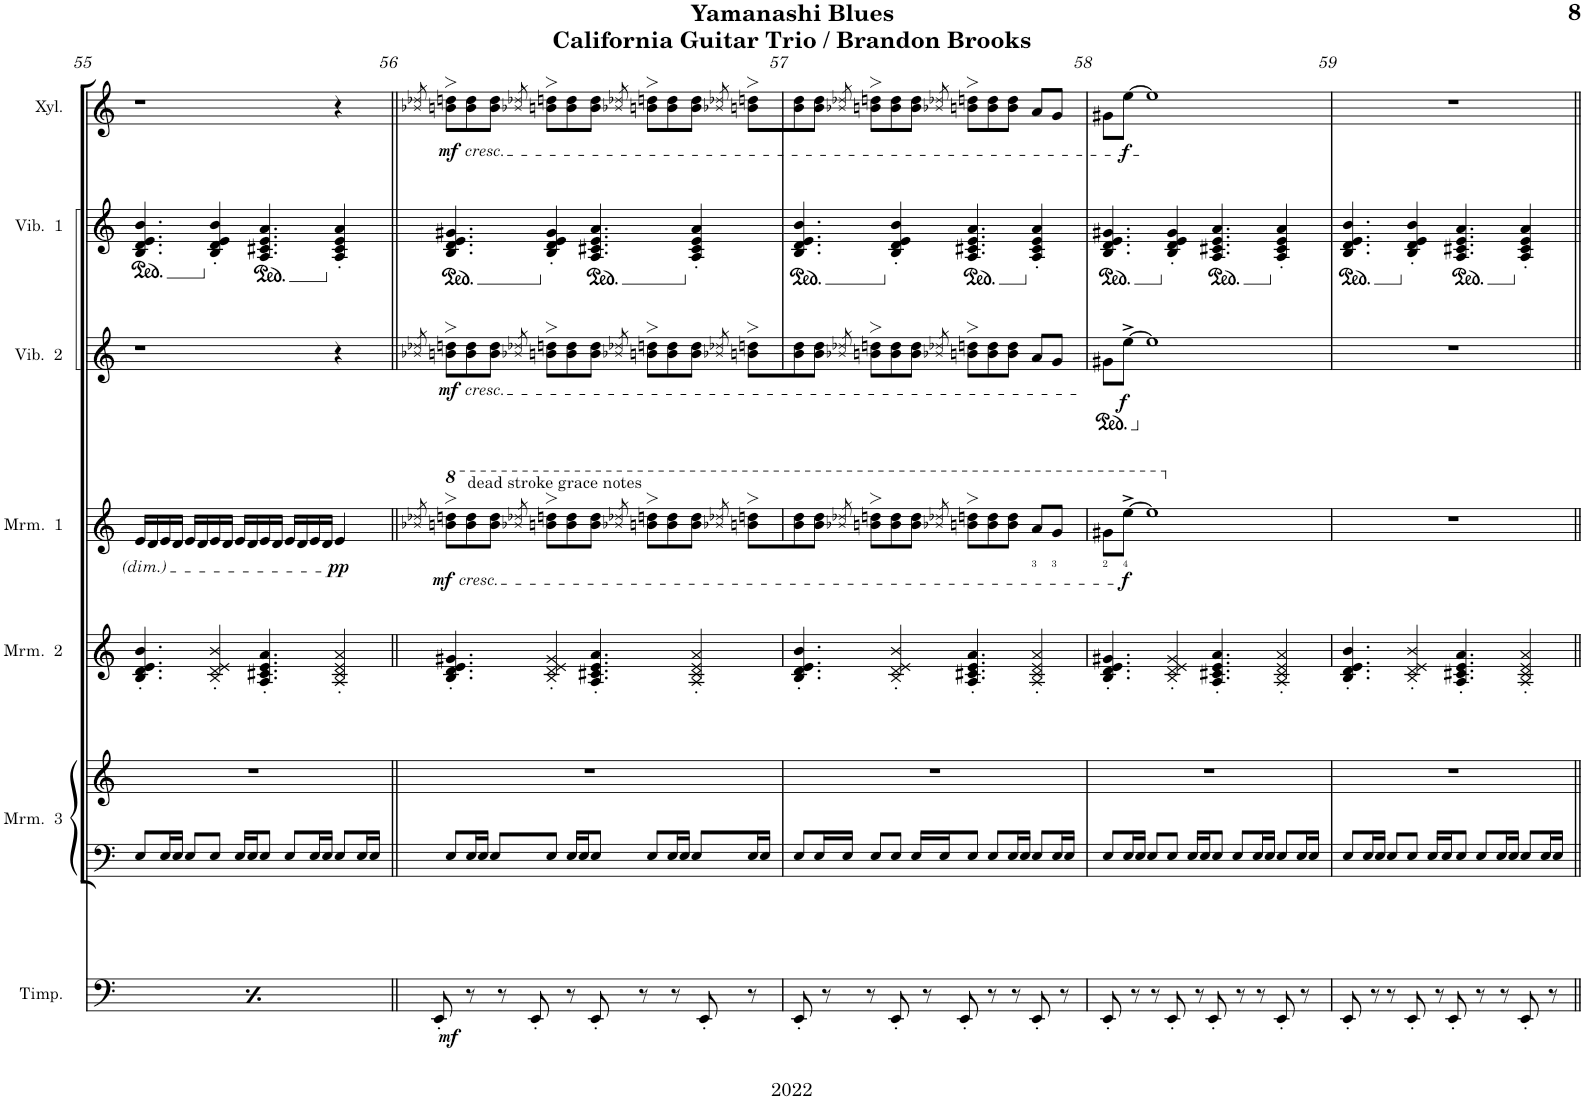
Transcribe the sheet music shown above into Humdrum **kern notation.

**kern	**dynam	**kern	**kern	**kern	**kern	**kern	**dynam	**kern	**kern	**kern	**kern	**dynam	**kern	**dynam	**kern	**kern	**dynam
*part12	*part12	*part11	*part10	*part9	*part8	*part7	*part7	*part6	*part6	*part5	*part4	*part4	*part3	*part3	*part2	*part1	*part1
*staff13	*staff13	*staff12	*staff11	*staff10	*staff9	*staff8	*staff8	*staff7	*staff6	*staff5	*staff4	*staff4	*staff3	*staff3	*staff2	*staff1	*staff1
*I"Xylophone	*	*I"Guitar 3	*I"Guitar 2	*I"Guitar 1	*I"Electric Bass	*I"Timpani	*	*I"Marimba 3	*	*I"Marimba 2	*I"Marimba 1	*	*I"Vibraphone 2	*	*I"Vibraphone 1	*I"Glock / Xylo	*
*I'Xyl.	*	*I'Gtr.  2	*I'Gtr.  2	*I'Gtr.  1	*I'El. B.	*I'Timp.	*	*I'Mrm.  3	*	*I'Mrm.  2	*I'Mrm.  1	*	*I'Vib.  2	*	*I'Vib.  1	*I'Glock / Xylo	*
!!LO:PB:g=z
*clefG2	*	*clefF4	*clefG2	*clefG2	*clefF4	*clefF4	*	*clefF4	*clefG2	*clefG2	*clefG2	*	*clefG2	*	*clefG2	*clefG2	*
*Trd-7c-12	*	*	*	*	*Trd7c12	*	*	*	*	*	*	*	*	*	*	*Trd-7c-12	*
*k[]	*	*k[]	*k[]	*k[]	*k[]	*k[]	*	*k[]	*k[]	*k[]	*k[]	*	*k[]	*	*k[]	*k[]	*
*M5/4	*	*M5/4	*M5/4	*M5/4	*M5/4	*M5/4	*	*M5/4	*M5/4	*M5/4	*M5/4	*	*M5/4	*	*M5/4	*M5/4	*
*	*	*	*	*	*	*	*	*	*	*	*	*	*	*	*ped	*	*
=55	=55	=55	=55	=55	=55	=55	=55	=55	=55	=55	=55	=55	=55	=55	=55	=55	=55
!	!	!	!	!	!	!	!LO:DY:b	!	!	!	!	!	!	!	!	!	!
1r	.	8E\L	4.B' 4.d' 4.e' 4.b'	4%5r	8E'	8EE'/	mf	8E/L	4%5r	4.B/' 4.d/' 4.e/' 4.b/'	16e/LL	.	1r	.	4.B/ 4.d/ 4.e/ 4.b/	1r	.
.	.	.	.	.	.	.	.	.	.	.	16d/	.	.	.	.	.	.
.	.	16E\L	.	.	8r	8r	.	16E/L	.	.	16e/	.	.	.	.	.	.
.	.	16E\J	.	.	.	.	.	16E/JJ	.	.	16d/JJ	.	.	.	.	.	.
.	.	8E\	.	.	8r	8r	.	8E/L	.	.	16e/LL	.	.	.	.	.	.
.	.	.	.	.	.	.	.	.	.	.	16d/	.	.	.	.	.	.
*	*	*	*	*	*	*	*	*	*	*	*	*	*	*	*Xped	*	*
.	.	8E\J	4B' 4d' 4e' 4b'	.	8E'	8EE'/	.	8E/J	.	4B/' 4d/' 4e/' 4b/'	16e/	.	.	.	4B/' 4d/' 4e/' 4b/'	.	.
.	.	.	.	.	.	.	.	.	.	.	16d/JJ	.	.	.	.	.	.
.	.	16E\LL	.	.	8r	8r	.	16E/LL	.	.	16e/LL	.	.	.	.	.	.
.	.	16E\J	.	.	.	.	.	16E/J	.	.	16d/	.	.	.	.	.	.
*	*	*	*	*	*	*	*	*	*	*	*	*	*	*	*ped	*	*
.	.	8E\	4.A' 4.c#X' 4.e' 4.a'	.	8E'	8EE'/	.	8E/J	.	4.A/' 4.c#X/' 4.e/' 4.a/'	16e/	.	.	.	4.A/ 4.c#X/ 4.e/ 4.a/	.	.
.	.	.	.	.	.	.	.	.	.	.	16d/JJ	.	.	.	.	.	.
.	.	8E\	.	.	8r	8r	.	8E/L	.	.	16e/LL	.	.	.	.	.	.
.	.	.	.	.	.	.	.	.	.	.	16d/	.	.	.	.	.	.
.	.	16E\L	.	.	8r	8r	.	16E/L	.	.	16e/	.	.	.	.	.	.
.	.	16E\J	.	.	.	.	.	16E/JJ	.	.	16d/JJ	.	.	.	.	.	.
*	*	*	*	*	*	*	*	*	*	*	*	*	*	*	*Xped	*	*
!	!	!	!	!	!	!	!	!	!	!	!	!LO:DY:b	!	!	!	!	!
4r	.	8E\	4A' 4c#' 4e' 4a'	.	8E'	8EE'/	.	8E/L	.	4A/' 4c#/' 4e/' 4a/'	4e/	pp	4r	.	4A/' 4c#/' 4e/' 4a/'	4r	.
.	.	16E\L	.	.	8r	8r	.	16E/L	.	.	.	.	.	.	.	.	.
.	.	16E\JJ	.	.	.	.	.	16E/JJ	.	.	.	.	.	.	.	.	.
=56||	=56||	=56||	=56||	=56||	=56||	=56||	=56||	=56||	=56||	=56||	=56||	=56||	=56||	=56||	=56||	=56||	=56||
8qb 8qdd	.	.	.	8qb 8qdd	.	.	.	.	.	.	8qbb-X/ 8qddd-X/	.	8qb-X/ 8qdd-X/	.	.	8qb-X/ 8qdd-X/	.
*	*	*	*	*	*	*	*	*	*	*	*8va	*	*	*	*	*	*
*	*	*	*	*	*	*	*	*	*	*	*	*	*	*	*ped	*	*
!	!	!	!	!	!	!	!	!	!	!	!	!	!	!	!	!LO:TX:b:i:t=cresc.	!
!	!	!	!	!	!	!	!	!	!	!	!	!	!LO:TX:b:i:t=cresc.	!	!	!	!
!	!	!	!	!	!	!	!	!	!	!	!LO:TX:a:t=dead stroke grace notes	!	!	!	!	!	!
!	!	!	!	!	!	!	!	!	!	!	!LO:TX:b:i:t=cresc.	!	!	!	!	!	!
!	!LO:DY:b	!	!	!	!	!	!LO:DY:b	!	!	!	!	!LO:DY:b	!	!LO:DY:b	!	!	!LO:DY:b
8b>\ 8dd>\L	mf	8E\L	4.B' 4.d' 4.e' 4.g#X'	8b>\ 8dd>\L	8E'	8EE'/	mf	8E/L	4%5r	4.B/' 4.d/' 4.e/' 4.g#X/'	8bbn\> 8dddn\>L	mf	8bn\> 8ddn\>L	mf	4.B/ 4.d/ 4.e/ 4.g#X/	8bn\> 8ddn\>L	mf
8b\ 8dd\	.	16E\L	.	8b\ 8dd\	8r	8r	.	16E/L	.	.	8bb\ 8ddd\	.	8b\ 8dd\	.	.	8b\ 8dd\	.
.	.	16E\J	.	.	.	.	.	16E/JJ	.	.	.	.	.	.	.	.	.
8b\ 8dd\	.	8E\	.	8b\ 8dd\	8r	8r	.	8E/L	.	.	8bb\ 8ddd\J	.	8b\ 8dd\J	.	.	8b\ 8dd\J	.
8qb\ 8qdd\	.	.	.	8qb\ 8qdd\	.	.	.	.	.	.	8qbb-X/ 8qddd-X/	.	8qb-X/ 8qdd-X/	.	.	8qb-X/ 8qdd-X/	.
*	*	*	*	*	*	*	*	*	*	*	*	*	*	*	*Xped	*	*
8b>\ 8dd>\J	.	8E\J	4B' 4d' 4e' 4g#'	8b>\ 8dd>\J	8E'	8EE'/	.	8E/J	.	4B/' 4d/' 4e/' 4g#/'	8bbn\> 8dddn\>L	.	8bn\> 8ddn\>L	.	4B/' 4d/' 4e/' 4g#/'	8bn\> 8ddn\>L	.
8b\ 8dd\L	.	16E\LL	.	8b\ 8dd\L	8r	8r	.	16E/LL	.	.	8bb\ 8ddd\	.	8b\ 8dd\	.	.	8b\ 8dd\	.
.	.	16E\J	.	.	.	.	.	16E/J	.	.	.	.	.	.	.	.	.
*	*	*	*	*	*	*	*	*	*	*	*	*	*	*	*ped	*	*
8b\ 8dd\	.	8E\	4.A' 4.c#X' 4.e' 4.a'	8b\ 8dd\	8E'	8EE'/	.	8E/J	.	4.A/' 4.c#X/' 4.e/' 4.a/'	8bb\ 8ddd\J	.	8b\ 8dd\J	.	4.A/ 4.c#X/ 4.e/ 4.a/	8b\ 8dd\J	.
8qb\ 8qdd\	.	.	.	8qb\ 8qdd\	.	.	.	.	.	.	8qbb-X/ 8qddd-X/	.	8qb-X/ 8qdd-X/	.	.	8qb-X/ 8qdd-X/	.
8b>\ 8dd>\	.	8E\	.	8b>\ 8dd>\	8r	8r	.	8E/L	.	.	8bbn\> 8dddn\>L	.	8bn\> 8ddn\>L	.	.	8bn\> 8ddn\>L	.
8b\ 8dd\	.	16E\L	.	8b\ 8dd\	8r	8r	.	16E/L	.	.	8bb\ 8ddd\	.	8b\ 8dd\	.	.	8b\ 8dd\	.
.	.	16E\J	.	.	.	.	.	16E/JJ	.	.	.	.	.	.	.	.	.
*	*	*	*	*	*	*	*	*	*	*	*	*	*	*	*Xped	*	*
8b\ 8dd\	.	8E\	4A' 4c#' 4e' 4a'	8b\ 8dd\	8E'	8EE'/	.	8E/L	.	4A/' 4c#/' 4e/' 4a/'	8bb\ 8ddd\J	.	8b\ 8dd\J	.	4A/' 4c#/' 4e/' 4a/'	8b\ 8dd\J	.
8qb\ 8qdd\	.	.	.	8qb\ 8qdd\	.	.	.	.	.	.	8qbb-X/ 8qddd-X/	.	8qb-X/ 8qdd-X/	.	.	8qb-X/ 8qdd-X/	.
8b>\ 8dd>\J	.	16E\L	.	8b>\ 8dd>\J	8r	8r	.	16E/L	.	.	8bbn\> 8dddn\>L	.	8bn\> 8ddn\>L	.	.	8bn\> 8ddn\>L	.
.	.	16E\JJ	.	.	.	.	.	16E/JJ	.	.	.	.	.	.	.	.	.
=57	=57	=57	=57	=57	=57	=57	=57	=57	=57	=57	=57	=57	=57	=57	=57	=57	=57
*	*	*	*	*	*	*	*	*	*	*	*	*	*	*	*ped	*	*
8b\ 8dd\L	.	8E\L	4.B' 4.d' 4.e' 4.b'	8b\ 8dd\L	8E'	8EE'/	.	8E/L	4%5r	4.B/' 4.d/' 4.e/' 4.b/'	8bb\ 8ddd\	.	8b\ 8dd\	.	4.B/ 4.d/ 4.e/ 4.b/	8b\ 8dd\	.
8b\ 8dd\	.	16E\L	.	8b\ 8dd\	8r	8r	.	16E/L	.	.	8bb\ 8ddd\J	.	8b\ 8dd\J	.	.	8b\ 8dd\J	.
.	.	16E\J	.	.	.	.	.	16E/JJ	.	.	.	.	.	.	.	.	.
8qb\ 8qdd\	.	.	.	8qb\ 8qdd\	.	.	.	.	.	.	8qbb-X/ 8qddd-X/	.	8qb-X/ 8qdd-X/	.	.	8qb-X/ 8qdd-X/	.
8b>\ 8dd>\	.	8E\	.	8b>\ 8dd>\	8r	8r	.	8E/L	.	.	8bbn\> 8dddn\>L	.	8bn\> 8ddn\>L	.	.	8bn\> 8ddn\>L	.
*	*	*	*	*	*	*	*	*	*	*	*	*	*	*	*Xped	*	*
8b\ 8dd\J	.	8E\J	4B' 4d' 4e' 4b'	8b\ 8dd\J	8E'	8EE'/	.	8E/J	.	4B/' 4d/' 4e/' 4b/'	8bb\ 8ddd\	.	8b\ 8dd\	.	4B/' 4d/' 4e/' 4b/'	8b\ 8dd\	.
8b/ 8dd/L	.	16E\LL	.	8b/ 8dd/L	8r	8r	.	16E/LL	.	.	8bb\ 8ddd\J	.	8b\ 8dd\J	.	.	8b\ 8dd\J	.
.	.	16E\J	.	.	.	.	.	16E/J	.	.	.	.	.	.	.	.	.
8qb/ 8qdd/	.	.	.	8qb/ 8qdd/	.	.	.	.	.	.	8qbb-X/ 8qddd-X/	.	8qb-X/ 8qdd-X/	.	.	8qb-X/ 8qdd-X/	.
*	*	*	*	*	*	*	*	*	*	*	*	*	*	*	*ped	*	*
8b>/ 8dd>/	.	8E\	4.A' 4.c#X' 4.e' 4.a'	8b>/ 8dd>/	8E'	8EE'/	.	8E/J	.	4.A/' 4.c#X/' 4.e/' 4.a/'	8bbn\> 8dddn\>L	.	8bn\> 8ddn\>L	.	4.A/ 4.c#X/ 4.e/ 4.a/	8bn\> 8ddn\>L	.
8b/ 8dd/	.	8E\	.	8b/ 8dd/	8r	8r	.	8E/L	.	.	8bb\ 8ddd\	.	8b\ 8dd\	.	.	8b\ 8dd\	.
8b/ 8dd/	.	16E\L	.	8b/ 8dd/	8r	8r	.	16E/L	.	.	8bb\ 8ddd\J	.	8b\ 8dd\J	.	.	8b\ 8dd\J	.
.	.	16E\J	.	.	.	.	.	16E/JJ	.	.	.	.	.	.	.	.	.
*	*	*	*	*	*	*	*	*	*	*	*	*	*	*	*Xped	*	*
!	!	!	!	!	!	!	!	!	!	!	!LO:TX:b:t=3	!	!	!	!	!	!
8a/	.	8E\	4A' 4c#' 4e' 4a'	8a/	8E'	8EE'/	.	8E/L	.	4A/' 4c#/' 4e/' 4a/'	8aa/L	.	8a/L	.	4A/' 4c#/' 4e/' 4a/'	8a/L	.
!	!	!	!	!	!	!	!	!	!	!	!LO:TX:b:t=3	!	!	!	!	!	!
8g/J	.	16E\L	.	8g/J	8r	8r	.	16E/L	.	.	8gg/J	.	8g/J	.	.	8g/J	.
.	.	16E\JJ	.	.	.	.	.	16E/JJ	.	.	.	.	.	.	.	.	.
=58	=58	=58	=58	=58	=58	=58	=58	=58	=58	=58	=58	=58	=58	=58	=58	=58	=58
*	*	*	*	*	*	*	*	*	*	*	*	*	*ped	*	*	*	*
*	*	*	*	*	*	*	*	*	*	*	*	*	*	*	*ped	*	*
!	!	!	!	!	!	!	!	!	!	!	!LO:TX:b:t=2	!	!	!	!	!	!
8g#X\L	.	8E\L	4.B' 4.d' 4.e' 4.g#X'	8g#X\L	8E'	8EE'/	.	8E/L	4%5r	4.B/' 4.d/' 4.e/' 4.g#X/'	8gg#X\L	.	8g#X\L	.	4.B/ 4.d/ 4.e/ 4.g#X/	8g#X\L	.
!	!	!	!	!	!	!	!	!	!	!	!LO:TX:b:t=4	!	!	!	!	!	!
!	!	!	!	!	!	!	!	!	!	!	!	!LO:DY:b	!	!LO:DY:b	!	!	!LO:DY:b
[8ee\J	.	16E\L	.	[8ee\J	8r	8r	.	16E/L	.	.	[8eee^\J	f	[8ee^\J	f	.	[8ee\J	f
.	.	16E\J	.	.	.	.	.	16E/JJ	.	.	.	.	.	.	.	.	.
*	*	*	*	*	*	*	*	*	*	*	*	*	*Xped	*	*	*	*
1ee]	.	8E\	.	1ee]	8r	8r	.	8E/L	.	.	1eee]	.	1ee]	.	.	1ee]	.
*	*	*	*	*	*	*	*	*	*	*	*	*	*	*	*Xped	*	*
.	.	8E\J	4B' 4d' 4e' 4g#'	.	8E'	8EE'/	.	8E/J	.	4B/' 4d/' 4e/' 4g#/'	.	.	.	.	4B/' 4d/' 4e/' 4g#/'	.	.
.	.	16E\LL	.	.	8r	8r	.	16E/LL	.	.	.	.	.	.	.	.	.
.	.	16E\J	.	.	.	.	.	16E/J	.	.	.	.	.	.	.	.	.
*	*	*	*	*	*	*	*	*	*	*	*	*	*	*	*ped	*	*
.	.	8E\	4.A' 4.c#X' 4.e' 4.a'	.	8E'	8EE'/	.	8E/J	.	4.A/' 4.c#X/' 4.e/' 4.a/'	.	.	.	.	4.A/ 4.c#X/ 4.e/ 4.a/	.	.
.	.	8E\	.	.	8r	8r	.	8E/L	.	.	.	.	.	.	.	.	.
.	.	16E\L	.	.	8r	8r	.	16E/L	.	.	.	.	.	.	.	.	.
.	.	16E\J	.	.	.	.	.	16E/JJ	.	.	.	.	.	.	.	.	.
*	*	*	*	*	*	*	*	*	*	*	*	*	*	*	*Xped	*	*
.	.	8E\	4A' 4c#' 4e' 4a'	.	8E'	8EE'/	.	8E/L	.	4A/' 4c#/' 4e/' 4a/'	.	.	.	.	4A/' 4c#/' 4e/' 4a/'	.	.
.	.	16E\L	.	.	8r	8r	.	16E/L	.	.	.	.	.	.	.	.	.
.	.	16E\JJ	.	.	.	.	.	16E/JJ	.	.	.	.	.	.	.	.	.
=59	=59	=59	=59	=59	=59	=59	=59	=59	=59	=59	=59	=59	=59	=59	=59	=59	=59
*	*	*	*	*	*	*	*	*	*	*	*X8va	*	*	*	*	*	*
*	*	*	*	*	*	*	*	*	*	*	*	*	*	*	*ped	*	*
4%5r	.	8E\L	4.B' 4.d' 4.e' 4.b'	4%5r	8E'	8EE'/	.	8E/L	4%5r	4.B/' 4.d/' 4.e/' 4.b/'	4%5r	.	4%5r	.	4.B/ 4.d/ 4.e/ 4.b/	4%5r	.
.	.	16E\L	.	.	8r	8r	.	16E/L	.	.	.	.	.	.	.	.	.
.	.	16E\J	.	.	.	.	.	16E/JJ	.	.	.	.	.	.	.	.	.
.	.	8E\	.	.	8r	8r	.	8E/L	.	.	.	.	.	.	.	.	.
*	*	*	*	*	*	*	*	*	*	*	*	*	*	*	*Xped	*	*
.	.	8E\J	4B' 4d' 4e' 4b'	.	8E'	8EE'/	.	8E/J	.	4B/' 4d/' 4e/' 4b/'	.	.	.	.	4B/' 4d/' 4e/' 4b/'	.	.
.	.	16E\LL	.	.	8r	8r	.	16E/LL	.	.	.	.	.	.	.	.	.
.	.	16E\J	.	.	.	.	.	16E/J	.	.	.	.	.	.	.	.	.
*	*	*	*	*	*	*	*	*	*	*	*	*	*	*	*ped	*	*
.	.	8E\	4.A' 4.c#X' 4.e' 4.a'	.	8E'	8EE'/	.	8E/J	.	4.A/' 4.c#X/' 4.e/' 4.a/'	.	.	.	.	4.A/ 4.c#X/ 4.e/ 4.a/	.	.
.	.	8E\	.	.	8r	8r	.	8E/L	.	.	.	.	.	.	.	.	.
.	.	16E\L	.	.	8r	8r	.	16E/L	.	.	.	.	.	.	.	.	.
.	.	16E\J	.	.	.	.	.	16E/JJ	.	.	.	.	.	.	.	.	.
*	*	*	*	*	*	*	*	*	*	*	*	*	*	*	*Xped	*	*
.	.	8E\	4A' 4c#' 4e' 4a'	.	8E'	8EE'/	.	8E/L	.	4A/' 4c#/' 4e/' 4a/'	.	.	.	.	4A/' 4c#/' 4e/' 4a/'	.	.
.	.	16E\L	.	.	8r	8r	.	16E/L	.	.	.	.	.	.	.	.	.
.	.	16E\JJ	.	.	.	.	.	16E/JJ	.	.	.	.	.	.	.	.	.
=||	=||	=||	=||	=||	=||	=||	=||	=||	=||	=||	=||	=||	=||	=||	=||	=||	=||
*-	*-	*-	*-	*-	*-	*-	*-	*-	*-	*-	*-	*-	*-	*-	*-	*-	*-
